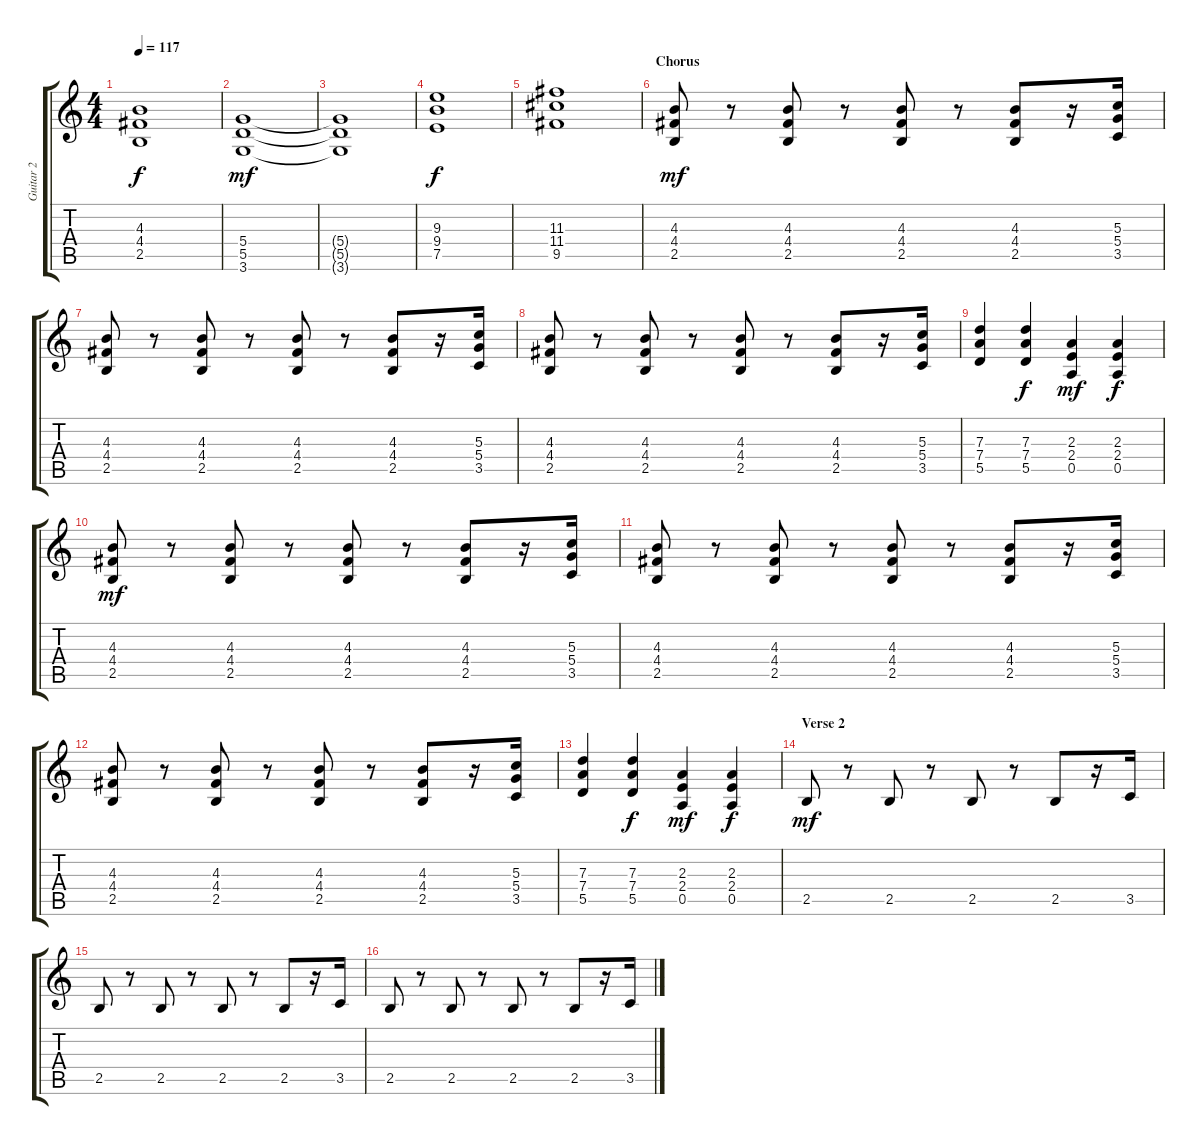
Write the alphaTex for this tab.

\track ("Guitar 2" "Guitar 2") {instrument overdrivenguitar}
\staff {score tabs}
\tuning (E4 B3 G3 D3 A2 E2) {hide}
\ts (4 4)
\tempo 117
\clef g2
\ks c
(4.3{t} 4.4{t} 2.5{t}).1{dy f} |
(5.4 5.5 3.6).1{dy mf} |
(5.4{t} 5.5{t} 3.6{t}).1 |
(9.3 9.4 7.5).1{dy f} |
(11.3 11.4 9.5).1 |
\section ("" "Chorus")
(4.3 4.4 2.5).8{dy mf} r.8 (4.3 4.4 2.5).8 r.8 (4.3 4.4 2.5).8 r.8 (4.3 4.4 2.5).8 r.16 (5.3 5.4 3.5).16 |
(4.3 4.4 2.5).8 r.8 (4.3 4.4 2.5).8 r.8 (4.3 4.4 2.5).8 r.8 (4.3 4.4 2.5).8 r.16 (5.3 5.4 3.5).16 |
(4.3 4.4 2.5).8 r.8 (4.3 4.4 2.5).8 r.8 (4.3 4.4 2.5).8 r.8 (4.3 4.4 2.5).8 r.16 (5.3 5.4 3.5).16 |
(7.3 7.4 5.5).4 (7.3 7.4 5.5).4{dy f} (2.3 2.4 0.5).4{dy mf} (2.3 2.4 0.5).4{dy f} |
(4.3 4.4 2.5).8{dy mf} r.8 (4.3 4.4 2.5).8 r.8 (4.3 4.4 2.5).8 r.8 (4.3 4.4 2.5).8 r.16 (5.3 5.4 3.5).16 |
(4.3 4.4 2.5).8 r.8 (4.3 4.4 2.5).8 r.8 (4.3 4.4 2.5).8 r.8 (4.3 4.4 2.5).8 r.16 (5.3 5.4 3.5).16 |
(4.3 4.4 2.5).8 r.8 (4.3 4.4 2.5).8 r.8 (4.3 4.4 2.5).8 r.8 (4.3 4.4 2.5).8 r.16 (5.3 5.4 3.5).16 |
(7.3 7.4 5.5).4 (7.3 7.4 5.5).4{dy f} (2.3 2.4 0.5).4{dy mf} (2.3 2.4 0.5).4{dy f} |
\section ("" "Verse 2")
2.5.8{dy mf} r.8 2.5.8 r.8 2.5.8 r.8 2.5.8 r.16 3.5.16 |
2.5.8 r.8 2.5.8 r.8 2.5.8 r.8 2.5.8 r.16 3.5.16 |
2.5.8 r.8 2.5.8 r.8 2.5.8 r.8 2.5.8 r.16 3.5.16
